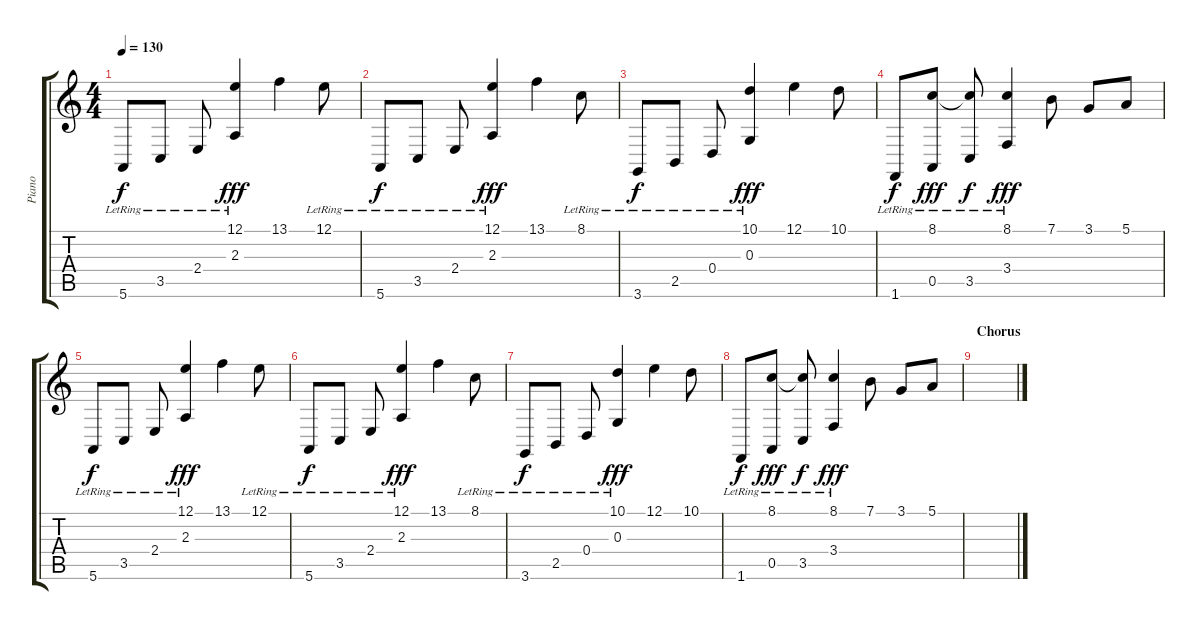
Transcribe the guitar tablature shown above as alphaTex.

\track ("Piano" "Piano") {instrument brightacousticpiano}
\staff {score tabs}
\tuning (E4 B3 G3 D3 A2 E2) {hide}
\ts (4 4)
\tempo 130
\clef g2
\ks c
5.6{lr}.8{dy f} 3.5{lr}.8 2.4{lr}.8 (12.1 2.3{lr}).4{dy fff} 13.1.4 12.1{lr}.8 |
5.6{lr}.8{dy f} 3.5{lr}.8 2.4{lr}.8 (12.1 2.3{lr}).4{dy fff} 13.1.4 8.1{lr}.8 |
3.6{lr}.8{dy f} 2.5{lr}.8 0.4{lr}.8 (10.1 0.3{lr}).4{dy fff} 12.1.4 10.1.8 |
1.6{lr}.8{dy f} (8.1 0.5{lr}).8{dy fff} (8.1{t} 3.5{lr}).8{dy f} (8.1 3.4{lr}).4{dy fff} 7.1.8 3.1.8 5.1.8 |
5.6{lr}.8{dy f} 3.5{lr}.8 2.4{lr}.8 (12.1 2.3{lr}).4{dy fff} 13.1.4 12.1{lr}.8 |
5.6{lr}.8{dy f} 3.5{lr}.8 2.4{lr}.8 (12.1 2.3{lr}).4{dy fff} 13.1.4 8.1{lr}.8 |
3.6{lr}.8{dy f} 2.5{lr}.8 0.4{lr}.8 (10.1 0.3{lr}).4{dy fff} 12.1.4 10.1.8 |
1.6{lr}.8{dy f} (8.1 0.5{lr}).8{dy fff} (8.1{t} 3.5{lr}).8{dy f} (8.1 3.4{lr}).4{dy fff} 7.1.8 3.1.8 5.1.8 |
\section ("" "Chorus")
